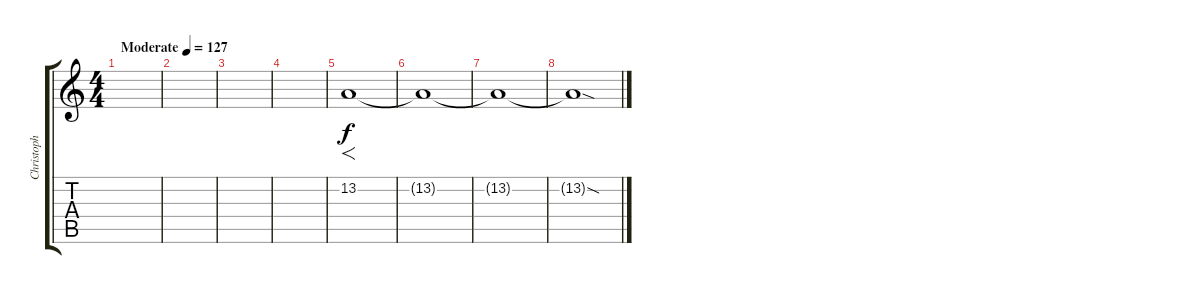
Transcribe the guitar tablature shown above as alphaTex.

\track ("Christoph \"Flake\" Lorenz - Keyboard" "Christoph ") {instrument piccolo}
\staff {score tabs}
\tuning (Db4 Ab3 E3 B2 Gb2 Db2) {hide}
\ts (4 4)
\tempo (127 "Moderate")
\clef g2
\ks c
|
|
|
|
13.2.1{f} |
13.2{t}.1 |
13.2{t}.1 |
13.2{sod t}.1
